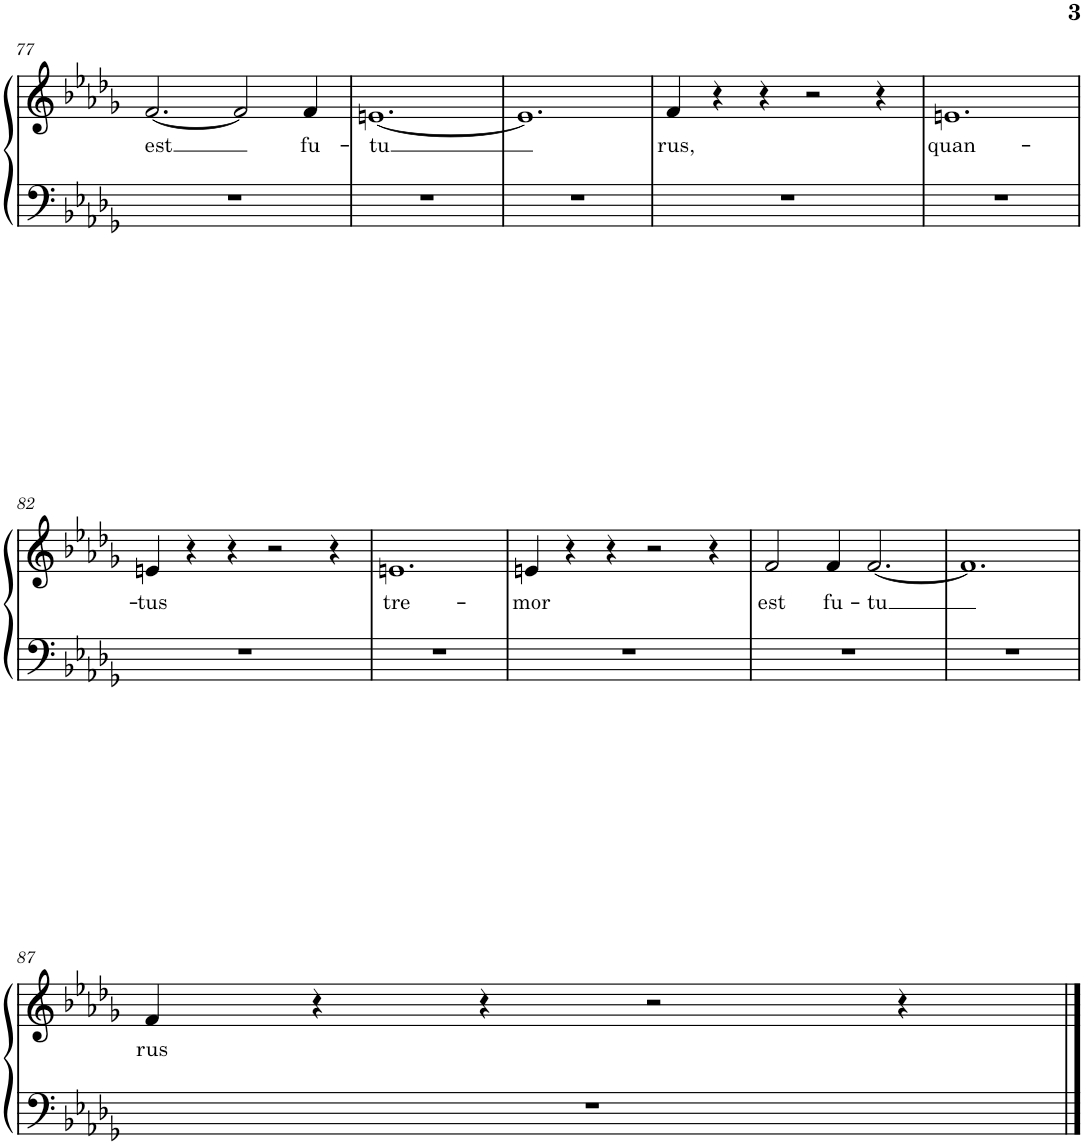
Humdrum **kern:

**kern	**kern	**text
*part1	*part1	*part1
*staff2	*staff1	*staff1
*I"Piano	*	*
*I'Pno.	*	*
!!LO:PB:g=z
*clefF4	*clefG2	*
*k[b-e-a-d-g-]	*k[b-e-a-d-g-]	*
*M6/4	*M6/4	*
=77	=77	=77
!	!	!LO:LY:b
1.r	[2.f/	est
.	2f/]	.
!	!	!LO:LY:b
.	4f/	fu-
=78	=78	=78
!	!	!LO:LY:b
1.r	[1.en	-tu
=79	=79	=79
1.r	1.e]	.
=80	=80	=80
!	!	!LO:LY:b
1.r	4f/	rus,
.	4r	.
.	4r	.
.	2r	.
.	4r	.
=81	=81	=81
!	!	!LO:LY:b
1.r	1.en	quan-
!!LO:LB:g=z
=82	=82	=82
!	!	!LO:LY:b
1.r	4en/	-tus
.	4r	.
.	4r	.
.	2r	.
.	4r	.
=83	=83	=83
!	!	!LO:LY:b
1.r	1.en	tre-
=84	=84	=84
!	!	!LO:LY:b
1.r	4en/	-mor
.	4r	.
.	4r	.
.	2r	.
.	4r	.
=85	=85	=85
!	!	!LO:LY:b
1.r	2f/	est
!	!	!LO:LY:b
.	4f/	fu-
!	!	!LO:LY:b
.	[2.f/	-tu
=86	=86	=86
1.r	1.f]	.
!!LO:LB:g=z
=87	=87	=87
!	!	!LO:LY:b
1.r	4f/	rus
.	4r	.
.	4r	.
.	2r	.
.	4r	.
==	==	==
*-	*-	*-
